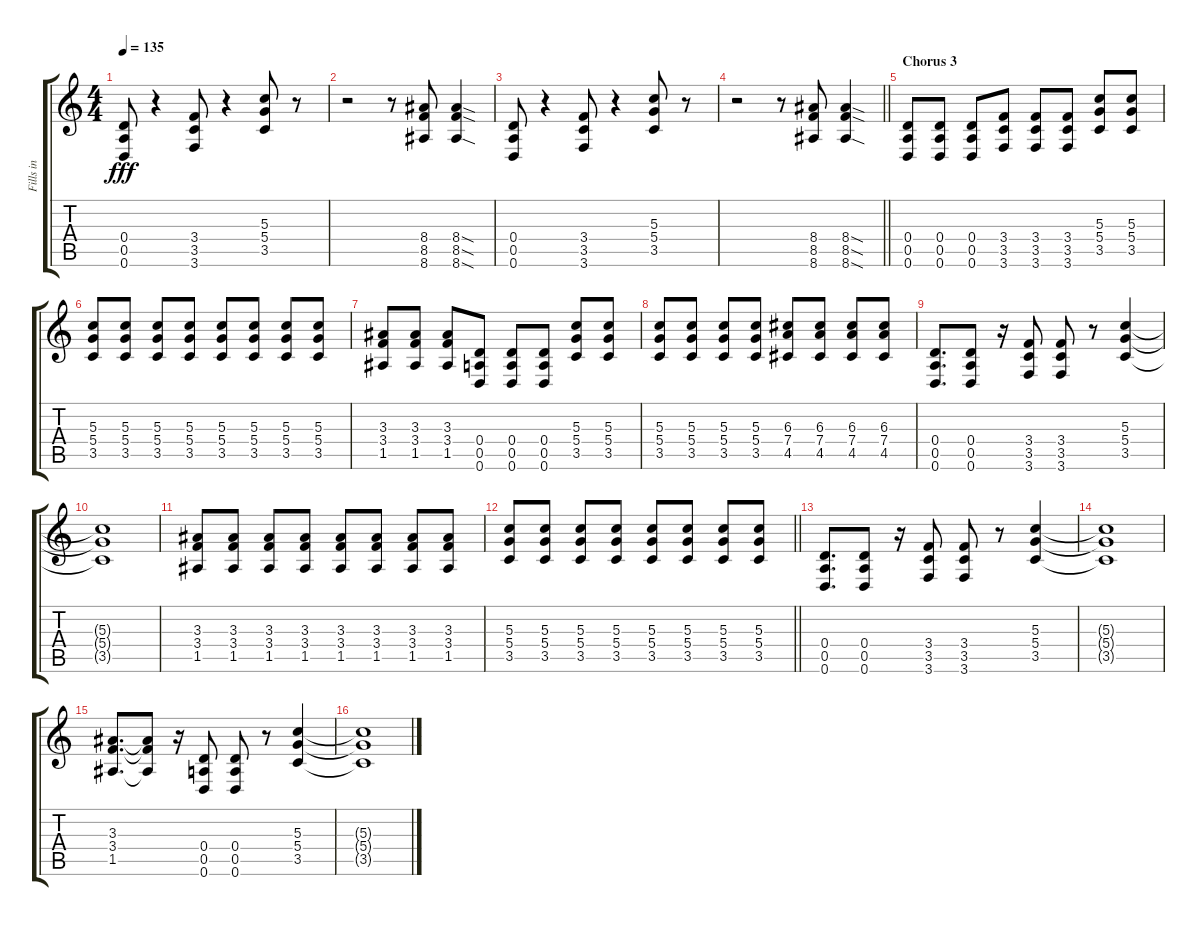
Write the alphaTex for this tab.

\track ("Fills in" "Fills in") {instrument distortionguitar}
\staff {score tabs}
\tuning (E4 B3 G3 D3 A2 D2) {hide}
\ts (4 4)
\tempo 135
\clef g2
\ks c
(0.4 0.5 0.6).8{dy fff} r.4 (3.4 3.5 3.6).8 r.4 (5.3 5.4 3.5).8 r.8 |
r.2 r.8 (8.4 8.5 8.6).8 (8.4{sod} 8.5{sod} 8.6{sod}).4 |
(0.4 0.5 0.6).8 r.4 (3.4 3.5 3.6).8 r.4 (5.3 5.4 3.5).8 r.8 |
\barLineRight lightlight
r.2 r.8 (8.4 8.5 8.6).8 (8.4{sod} 8.5{sod} 8.6{sod}).4 |
\section ("" "Chorus 3")
(0.4 0.5 0.6).8 (0.4 0.5 0.6).8 (0.4 0.5 0.6).8 (3.4 3.5 3.6).8 (3.4 3.5 3.6).8 (3.4 3.5 3.6).8 (5.3 5.4 3.5).8 (5.3 5.4 3.5).8 |
(5.3 5.4 3.5).8 (5.3 5.4 3.5).8 (5.3 5.4 3.5).8 (5.3 5.4 3.5).8 (5.3 5.4 3.5).8 (5.3 5.4 3.5).8 (5.3 5.4 3.5).8 (5.3 5.4 3.5).8 |
(3.3 3.4 1.5).8 (3.3 3.4 1.5).8 (3.3 3.4 1.5).8 (0.4 0.5 0.6).8 (0.4 0.5 0.6).8 (0.4 0.5 0.6).8 (5.3 5.4 3.5).8 (5.3 5.4 3.5).8 |
(5.3 5.4 3.5).8 (5.3 5.4 3.5).8 (5.3 5.4 3.5).8 (5.3 5.4 3.5).8 (6.3 7.4 4.5).8 (6.3 7.4 4.5).8 (6.3 7.4 4.5).8 (6.3 7.4 4.5).8 |
(0.4 0.5 0.6).8{d} (0.4 0.5 0.6).8 r.16 (3.4 3.5 3.6).8 (3.4 3.5 3.6).8 r.8 (5.3 5.4 3.5).4 |
(5.3{t} 5.4{t} 3.5{t}).1 |
(3.3 3.4 1.5).8 (3.3 3.4 1.5).8 (3.3 3.4 1.5).8 (3.3 3.4 1.5).8 (3.3 3.4 1.5).8 (3.3 3.4 1.5).8 (3.3 3.4 1.5).8 (3.3 3.4 1.5).8 |
\barLineRight lightlight
(5.3 5.4 3.5).8 (5.3 5.4 3.5).8 (5.3 5.4 3.5).8 (5.3 5.4 3.5).8 (5.3 5.4 3.5).8 (5.3 5.4 3.5).8 (5.3 5.4 3.5).8 (5.3 5.4 3.5).8 |
(0.4 0.5 0.6).8{d} (0.4 0.5 0.6).8 r.16 (3.4 3.5 3.6).8 (3.4 3.5 3.6).8 r.8 (5.3 5.4 3.5).4 |
(5.3{t} 5.4{t} 3.5{t}).1 |
(3.3 3.4 1.5).8{d} (3.3{t} 3.4{t} 1.5{t}).8 r.16 (0.4 0.5 0.6).8 (0.4 0.5 0.6).8 r.8 (5.3 5.4 3.5).4 |
(5.3{t} 5.4{t} 3.5{t}).1
